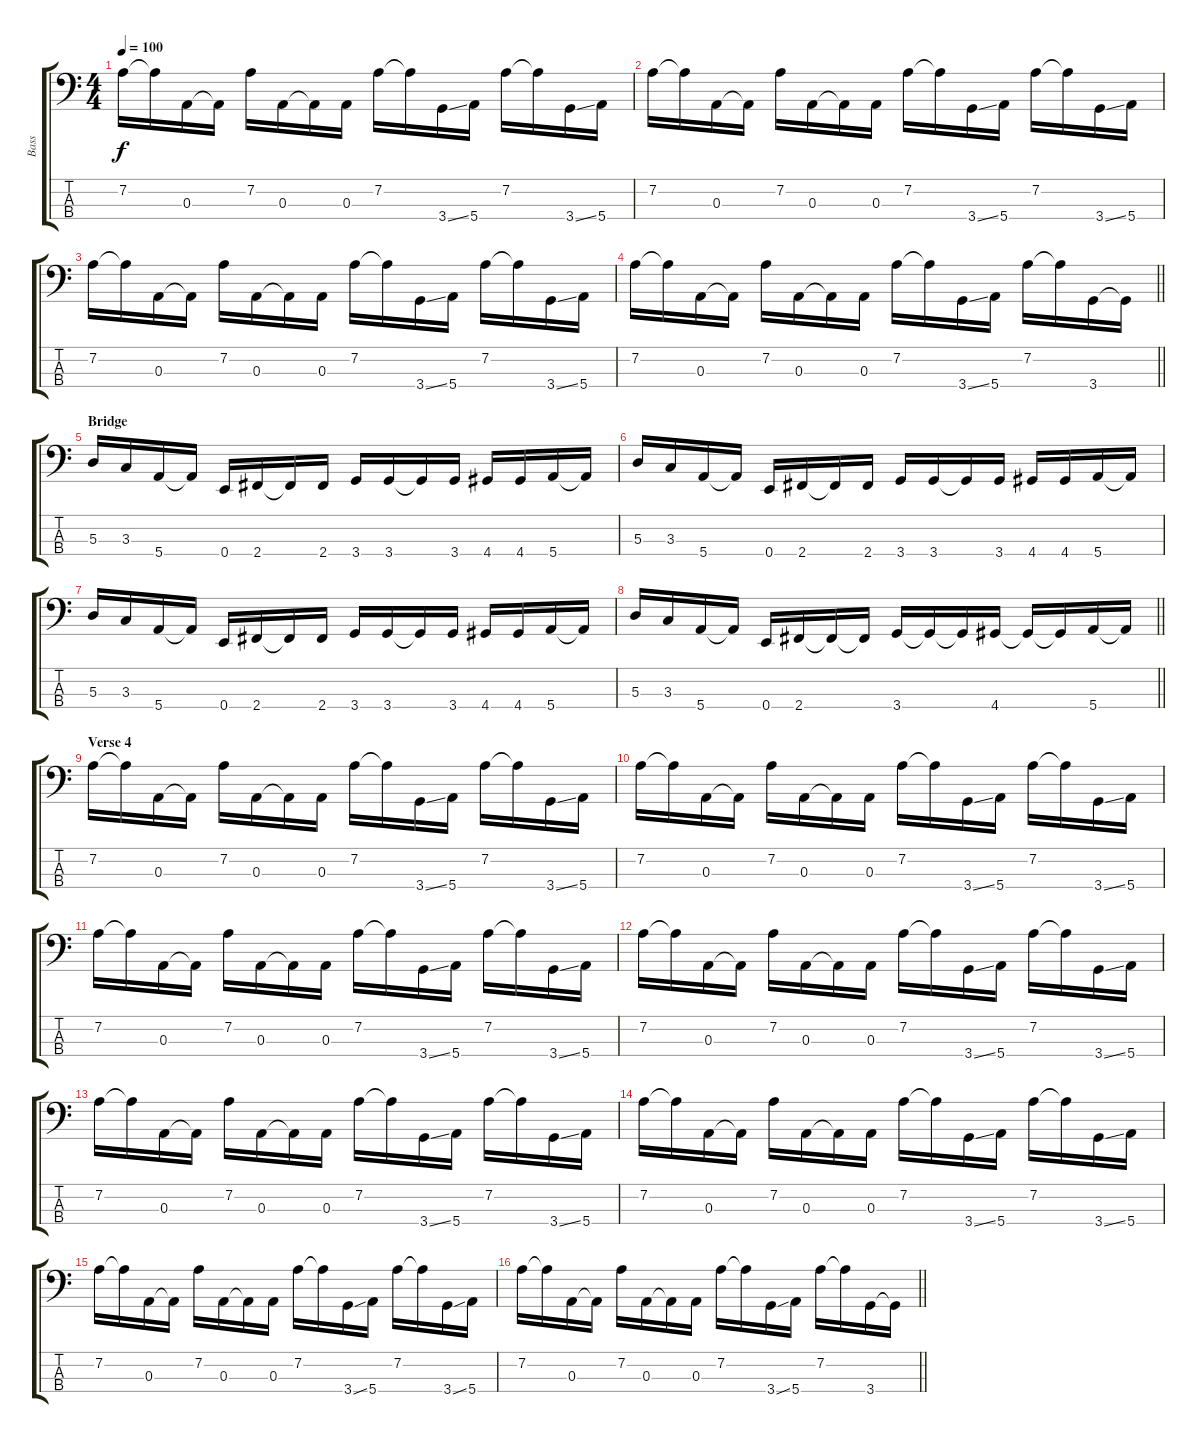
\track ("Bass" "Bass") {instrument electricbassfinger}
\staff {score tabs}
\tuning (A2 D2 A1 E1) {hide}
\ts (4 4)
\tempo 100
\clef f4
\ks c
7.2.16{dy f} 7.2{t}.16 0.3.16 0.3{t}.16 7.2.16 0.3.16 0.3{t}.16 0.3.16 7.2.16 7.2{t}.16 3.4{ss}.16 5.4.16 7.2.16 7.2{t}.16 3.4{ss}.16 5.4.16 |
7.2.16 7.2{t}.16 0.3.16 0.3{t}.16 7.2.16 0.3.16 0.3{t}.16 0.3.16 7.2.16 7.2{t}.16 3.4{ss}.16 5.4.16 7.2.16 7.2{t}.16 3.4{ss}.16 5.4.16 |
7.2.16 7.2{t}.16 0.3.16 0.3{t}.16 7.2.16 0.3.16 0.3{t}.16 0.3.16 7.2.16 7.2{t}.16 3.4{ss}.16 5.4.16 7.2.16 7.2{t}.16 3.4{ss}.16 5.4.16 |
\barLineRight lightlight
7.2.16 7.2{t}.16 0.3.16 0.3{t}.16 7.2.16 0.3.16 0.3{t}.16 0.3.16 7.2.16 7.2{t}.16 3.4{ss}.16 5.4.16 7.2.16 7.2{t}.16 3.4.16 3.4{t}.16 |
\section ("" "Bridge")
5.3.16 3.3.16 5.4.16 5.4{t}.16 0.4.16 2.4.16 2.4{t}.16 2.4.16 3.4.16 3.4.16 3.4{t}.16 3.4.16 4.4.16 4.4.16 5.4.16 5.4{t}.16 |
5.3.16 3.3.16 5.4.16 5.4{t}.16 0.4.16 2.4.16 2.4{t}.16 2.4.16 3.4.16 3.4.16 3.4{t}.16 3.4.16 4.4.16 4.4.16 5.4.16 5.4{t}.16 |
5.3.16 3.3.16 5.4.16 5.4{t}.16 0.4.16 2.4.16 2.4{t}.16 2.4.16 3.4.16 3.4.16 3.4{t}.16 3.4.16 4.4.16 4.4.16 5.4.16 5.4{t}.16 |
\barLineRight lightlight
5.3.16 3.3.16 5.4.16 5.4{t}.16 0.4.16 2.4.16 2.4{t}.16 2.4{t}.16 3.4.16 3.4{t}.16 3.4{t}.16 4.4.16 4.4{t}.16 4.4{t}.16 5.4.16 5.4{t}.16 |
\section ("" "Verse 4")
7.2.16 7.2{t}.16 0.3.16 0.3{t}.16 7.2.16 0.3.16 0.3{t}.16 0.3.16 7.2.16 7.2{t}.16 3.4{ss}.16 5.4.16 7.2.16 7.2{t}.16 3.4{ss}.16 5.4.16 |
7.2.16 7.2{t}.16 0.3.16 0.3{t}.16 7.2.16 0.3.16 0.3{t}.16 0.3.16 7.2.16 7.2{t}.16 3.4{ss}.16 5.4.16 7.2.16 7.2{t}.16 3.4{ss}.16 5.4.16 |
7.2.16 7.2{t}.16 0.3.16 0.3{t}.16 7.2.16 0.3.16 0.3{t}.16 0.3.16 7.2.16 7.2{t}.16 3.4{ss}.16 5.4.16 7.2.16 7.2{t}.16 3.4{ss}.16 5.4.16 |
7.2.16 7.2{t}.16 0.3.16 0.3{t}.16 7.2.16 0.3.16 0.3{t}.16 0.3.16 7.2.16 7.2{t}.16 3.4{ss}.16 5.4.16 7.2.16 7.2{t}.16 3.4{ss}.16 5.4.16 |
7.2.16 7.2{t}.16 0.3.16 0.3{t}.16 7.2.16 0.3.16 0.3{t}.16 0.3.16 7.2.16 7.2{t}.16 3.4{ss}.16 5.4.16 7.2.16 7.2{t}.16 3.4{ss}.16 5.4.16 |
7.2.16 7.2{t}.16 0.3.16 0.3{t}.16 7.2.16 0.3.16 0.3{t}.16 0.3.16 7.2.16 7.2{t}.16 3.4{ss}.16 5.4.16 7.2.16 7.2{t}.16 3.4{ss}.16 5.4.16 |
7.2.16 7.2{t}.16 0.3.16 0.3{t}.16 7.2.16 0.3.16 0.3{t}.16 0.3.16 7.2.16 7.2{t}.16 3.4{ss}.16 5.4.16 7.2.16 7.2{t}.16 3.4{ss}.16 5.4.16 |
\barLineRight lightlight
7.2.16 7.2{t}.16 0.3.16 0.3{t}.16 7.2.16 0.3.16 0.3{t}.16 0.3.16 7.2.16 7.2{t}.16 3.4{ss}.16 5.4.16 7.2.16 7.2{t}.16 3.4.16 3.4{t}.16
